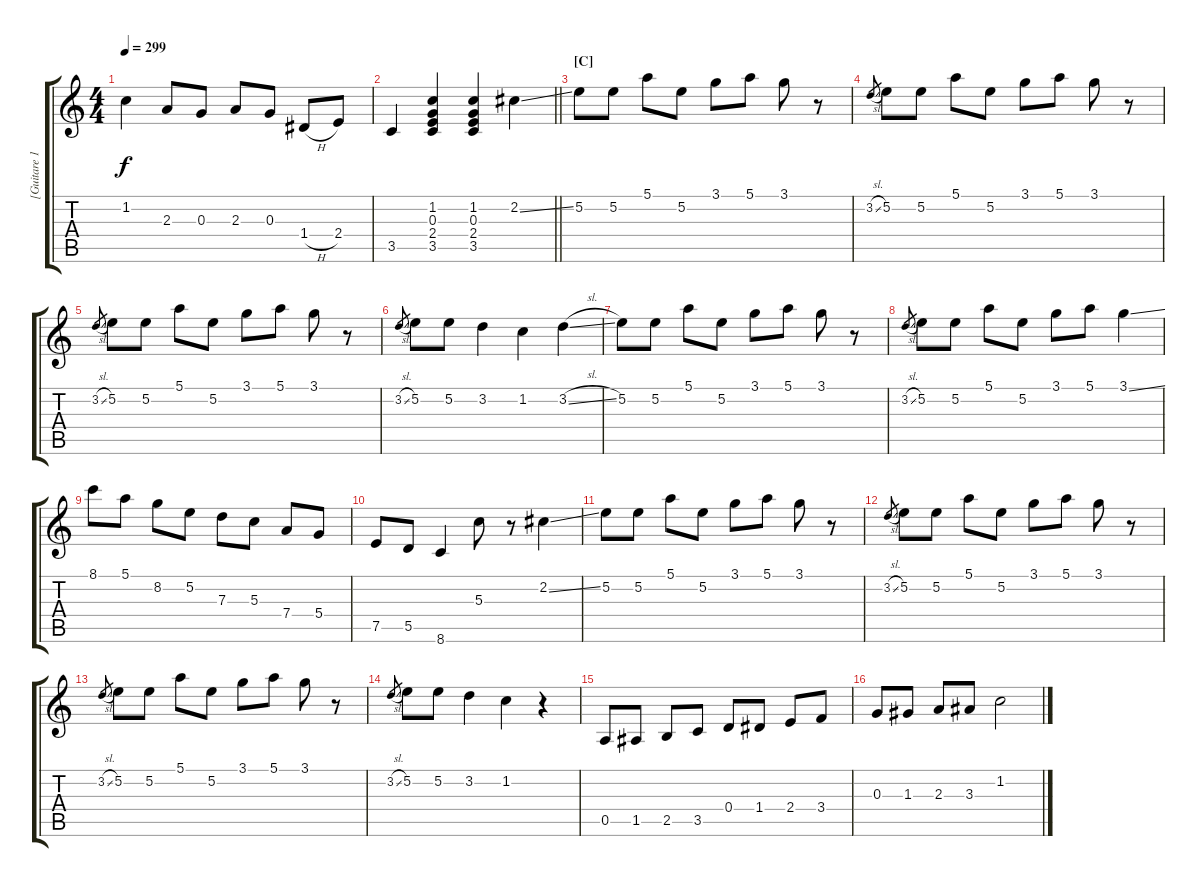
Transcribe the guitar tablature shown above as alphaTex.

\track ("[Guitare 1]" "[Guitare 1") {instrument acousticguitarsteel}
\staff {score tabs}
\tuning (E4 B3 G3 D3 A2 E2) {hide}
\ts (4 4)
\tempo 299
\clef g2
\ks c
1.2.4{dy f} 2.3.8 0.3.8 2.3.8 0.3.8 1.4{h}.8 2.4.8 |
\barLineRight lightlight
3.5.4{volume 13 balance 2} (1.2 0.3 2.4 3.5).4 (1.2 0.3 2.4 3.5).4 2.2{ss}.4 |
\section ("" "[C]")
5.2.8 5.2.8 5.1.8 5.2.8 3.1.8 5.1.8 3.1.8 r.8 |
3.2{sl}.8{gr} 5.2.8 5.2.8 5.1.8 5.2.8 3.1.8 5.1.8 3.1.8 r.8 |
3.2{sl}.8{gr} 5.2.8 5.2.8 5.1.8 5.2.8 3.1.8 5.1.8 3.1.8 r.8 |
3.2{sl}.8{gr} 5.2.8 5.2.8 3.2.4 1.2.4 3.2{sl}.4 |
5.2.8 5.2.8 5.1.8 5.2.8 3.1.8 5.1.8 3.1.8 r.8 |
3.2{sl}.8{gr} 5.2.8 5.2.8 5.1.8 5.2.8 3.1.8 5.1.8 3.1{ss}.4 |
8.1.8 5.1.8 8.2.8 5.2.8 7.3.8 5.3.8 7.4.8 5.4.8 |
7.5.8 5.5.8 8.6.4 5.3.8 r.8 2.2{ss}.4 |
5.2.8 5.2.8 5.1.8 5.2.8 3.1.8 5.1.8 3.1.8 r.8 |
3.2{sl}.8{gr} 5.2.8 5.2.8 5.1.8 5.2.8 3.1.8 5.1.8 3.1.8 r.8 |
3.2{sl}.8{gr} 5.2.8 5.2.8 5.1.8 5.2.8 3.1.8 5.1.8 3.1.8 r.8 |
3.2{sl}.8{gr} 5.2.8 5.2.8 3.2.4 1.2.4 r.4 |
0.5.8 1.5.8 2.5.8 3.5.8 0.4.8 1.4.8 2.4.8 3.4.8 |
0.3.8 1.3.8 2.3.8 3.3.8 1.2.2
